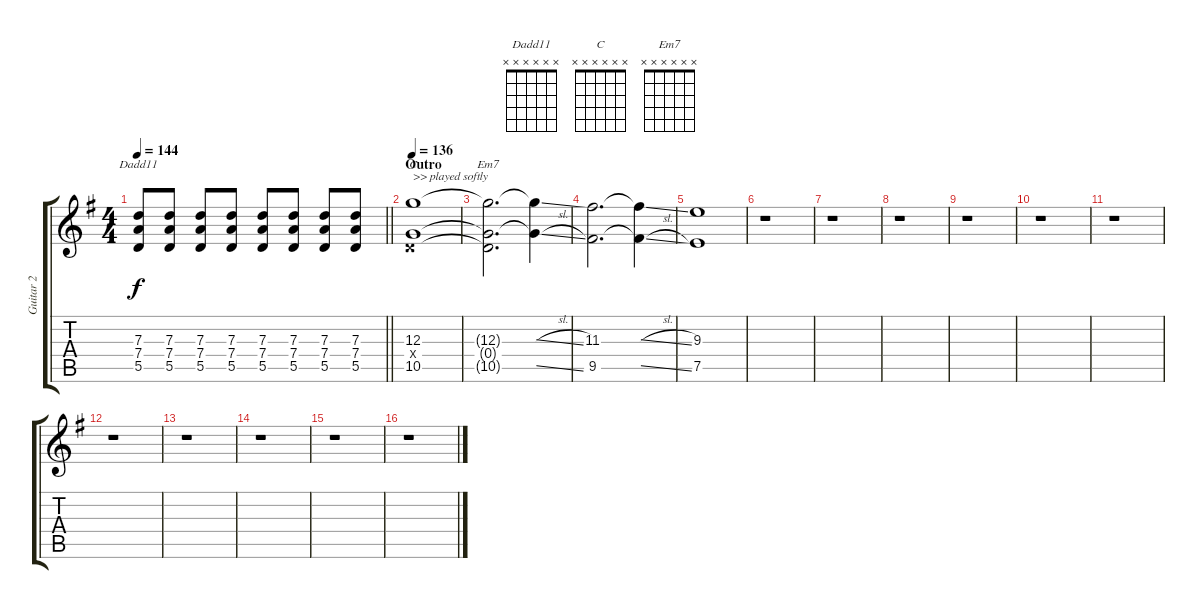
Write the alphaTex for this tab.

\track ("Guitar 2" "Guitar 2") {instrument overdrivenguitar}
\staff {score tabs}
\tuning (E4 B3 G3 D3 A2 E2) {hide}
\chord ("Dadd11" x x x x x x)
\chord ("C" x x x x x x)
\chord ("Em7" x x x x x x)
\ts (4 4)
\tempo 144
\clef g2
\barLineRight lightlight
\ks g
(7.3 7.4 5.5).8{ch "Dadd11" dy f} (7.3 7.4 5.5).8 (7.3 7.4 5.5).8 (7.3 7.4 5.5).8 (7.3 7.4 5.5).8 (7.3 7.4 5.5).8 (7.3 7.4 5.5).8 (7.3 7.4 5.5).8 |
\section ("" "Outro")
\tempo 136
(12.3 0.4{x} 10.5).1{ch "C" txt ">> played softly"} |
(12.3{t} 0.4{t} 10.5{t}).2{d ch "Em7"} (12.3{sl t} 10.5{sl t}).4 |
(11.3 9.5).2{d} (11.3{sl t} 9.5{sl t}).4 |
(9.3 7.5).1 |
r.1 |
r.1 |
r.1 |
r.1 |
r.1 |
r.1 |
r.1 |
r.1 |
r.1 |
r.1 |
r.1
